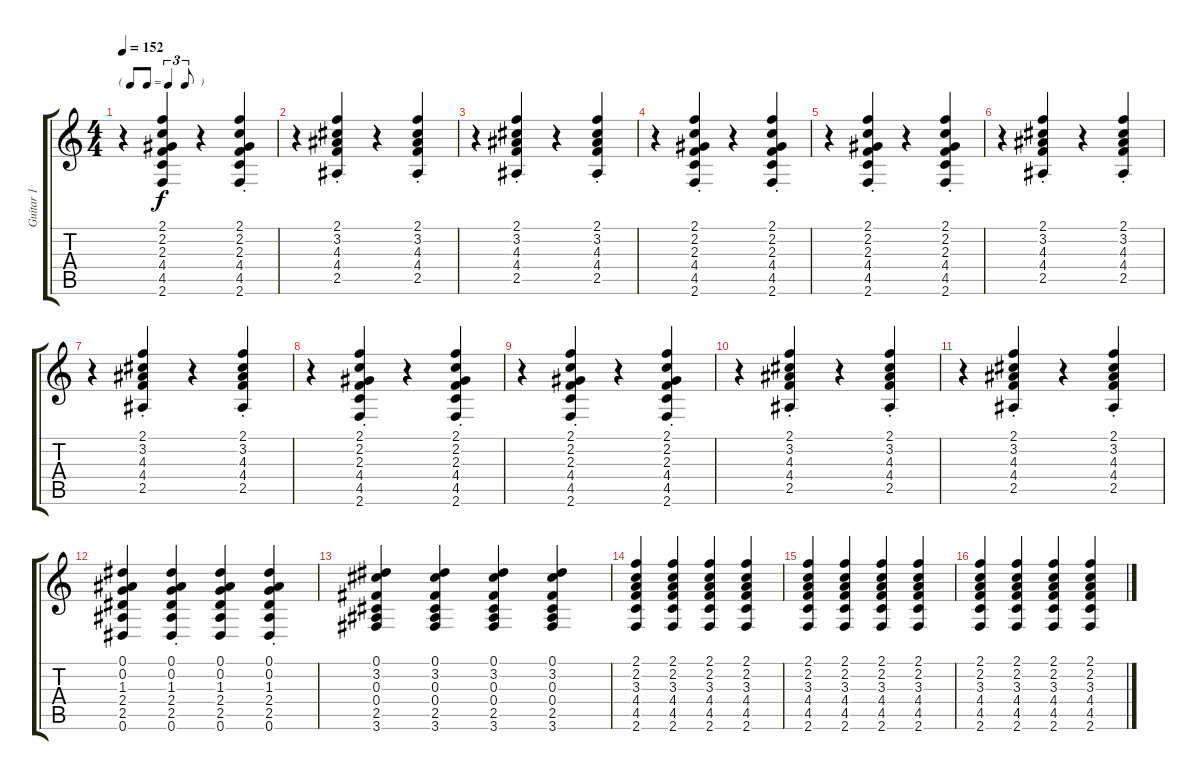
\track ("Guitar 1" "Guitar 1") {instrument acousticguitarsteel}
\staff {score tabs}
\tuning (Eb4 Bb3 Gb3 Db3 Ab2 Eb2) {hide}
\ts (4 4)
\tf triplet8th
\tempo 152
\clef g2
\ks c
r.4{dy f} (2.1{st} 2.2{st} 2.3{st} 4.4{st} 4.5{st} 2.6{st}).4 r.4 (2.1{st} 2.2{st} 2.3{st} 4.4{st} 4.5{st} 2.6{st}).4 |
r.4 (2.1{st} 3.2{st} 4.3{st} 4.4{st} 2.5{st}).4 r.4 (2.1{st} 3.2{st} 4.3{st} 4.4{st} 2.5{st}).4 |
r.4 (2.1{st} 3.2{st} 4.3{st} 4.4{st} 2.5{st}).4 r.4 (2.1{st} 3.2{st} 4.3{st} 4.4{st} 2.5{st}).4 |
r.4 (2.1{st} 2.2{st} 2.3{st} 4.4{st} 4.5{st} 2.6{st}).4 r.4 (2.1{st} 2.2{st} 2.3{st} 4.4{st} 4.5{st} 2.6{st}).4 |
r.4 (2.1{st} 2.2{st} 2.3{st} 4.4{st} 4.5{st} 2.6{st}).4 r.4 (2.1{st} 2.2{st} 2.3{st} 4.4{st} 4.5{st} 2.6{st}).4 |
r.4 (2.1{st} 3.2{st} 4.3{st} 4.4{st} 2.5{st}).4 r.4 (2.1{st} 3.2{st} 4.3{st} 4.4{st} 2.5{st}).4 |
r.4 (2.1{st} 3.2{st} 4.3{st} 4.4{st} 2.5{st}).4 r.4 (2.1{st} 3.2{st} 4.3{st} 4.4{st} 2.5{st}).4 |
r.4 (2.1{st} 2.2{st} 2.3{st} 4.4{st} 4.5{st} 2.6{st}).4 r.4 (2.1{st} 2.2{st} 2.3{st} 4.4{st} 4.5{st} 2.6{st}).4 |
r.4 (2.1{st} 2.2{st} 2.3{st} 4.4{st} 4.5{st} 2.6{st}).4 r.4 (2.1{st} 2.2{st} 2.3{st} 4.4{st} 4.5{st} 2.6{st}).4 |
r.4 (2.1{st} 3.2{st} 4.3{st} 4.4{st} 2.5{st}).4 r.4 (2.1{st} 3.2{st} 4.3{st} 4.4{st} 2.5{st}).4 |
r.4 (2.1{st} 3.2{st} 4.3{st} 4.4{st} 2.5{st}).4 r.4 (2.1{st} 3.2{st} 4.3{st} 4.4{st} 2.5{st}).4 |
(0.1 0.2 1.3 2.4 2.5 0.6).4 (0.1{st} 0.2{st} 1.3{st} 2.4{st} 2.5 0.6).4 (0.1 0.2 1.3 2.4 2.5 0.6).4 (0.1{st} 0.2{st} 1.3{st} 2.4{st} 2.5 0.6).4 |
(0.1 3.2 0.3 0.4 2.5 3.6).4 (0.1 3.2 0.3 0.4 2.5 3.6).4 (0.1 3.2 0.3 0.4 2.5 3.6).4 (0.1 3.2 0.3 0.4 2.5 3.6).4 |
(2.1 2.2 3.3 4.4 4.5 2.6).4 (2.1 2.2 3.3 4.4 4.5 2.6).4 (2.1 2.2 3.3 4.4 4.5 2.6).4 (2.1 2.2 3.3 4.4 4.5 2.6).4 |
(2.1 2.2 3.3 4.4 4.5 2.6).4 (2.1 2.2 3.3 4.4 4.5 2.6).4 (2.1 2.2 3.3 4.4 4.5 2.6).4 (2.1 2.2 3.3 4.4 4.5 2.6).4 |
(2.1 2.2 3.3 4.4 4.5 2.6).4 (2.1 2.2 3.3 4.4 4.5 2.6).4 (2.1 2.2 3.3 4.4 4.5 2.6).4 (2.1 2.2 3.3 4.4 4.5 2.6).4
